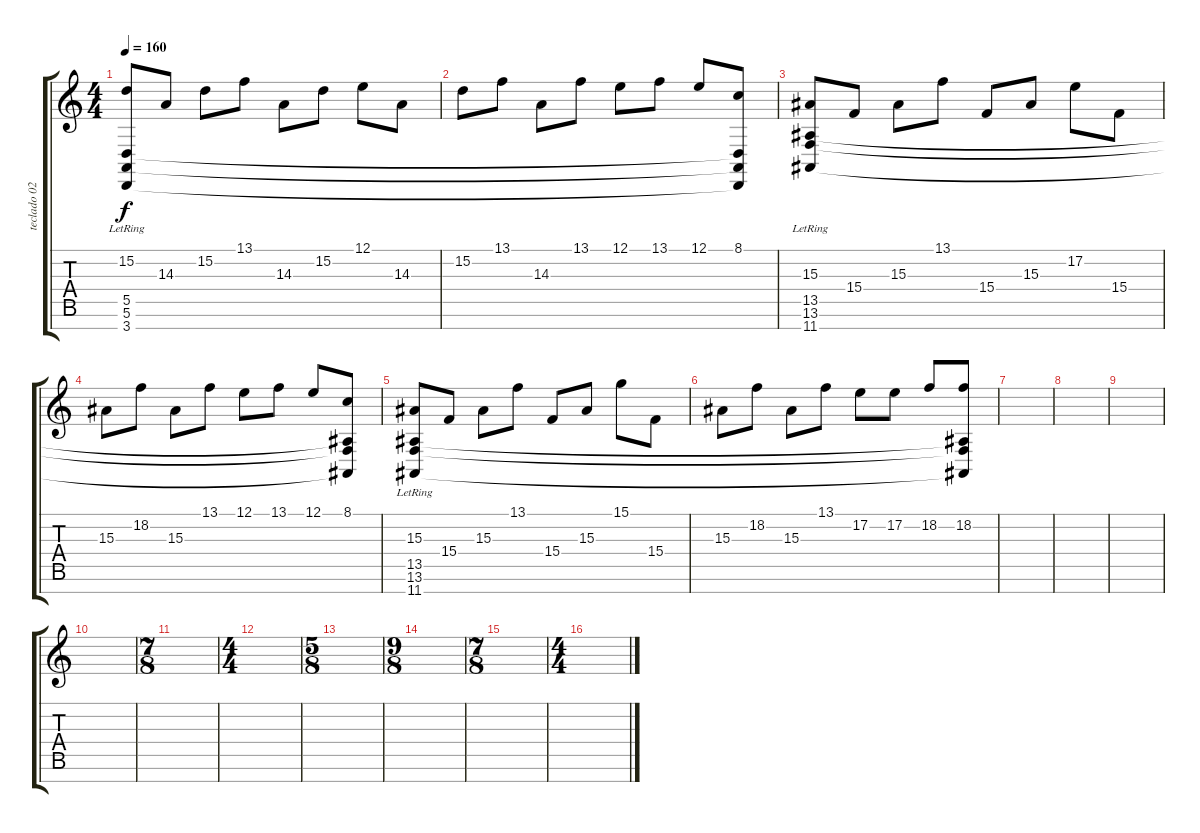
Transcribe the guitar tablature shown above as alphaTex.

\track ("teclado 02" "teclado 02") {instrument acousticgrandpiano}
\staff {score tabs}
\tuning (E4 B3 G3 D3 A2 E2 B1) {hide}
\ts (4 4)
\tempo 160
\clef g2
\ks c
(15.2 5.5{lr} 5.6{lr} 3.7).8{dy f} 14.3.8 15.2.8 13.1.8 14.3.8 15.2.8 12.1.8 14.3.8 |
15.2.8 13.1.8 14.3.8 13.1.8 12.1.8 13.1.8 12.1.8 (8.1 5.5{t} 5.6{t} 3.7{t}).8 |
(15.3 13.5{lr} 13.6{lr} 11.7{lr}).8 15.4.8 15.3.8 13.1.8 15.4.8 15.3.8 17.2.8 15.4.8 |
15.3.8 18.2.8 15.3.8 13.1.8 12.1.8 13.1.8 12.1.8 (8.1 13.5{t} 13.6{t} 11.7{t}).8 |
(15.3 13.5{lr} 13.6{lr} 11.7{lr}).8 15.4.8 15.3.8 13.1.8 15.4.8 15.3.8 15.1.8 15.4.8 |
15.3.8 18.2.8 15.3.8 13.1.8 17.2.8 17.2.8 18.2.8 (18.2 13.5{t} 13.6{t} 11.7{t}).8 |
|
|
|
|
\ts (7 8)
|
\ts (4 4)
|
\ts (5 8)
|
\ts (9 8)
|
\ts (7 8)
|
\ts (4 4)
